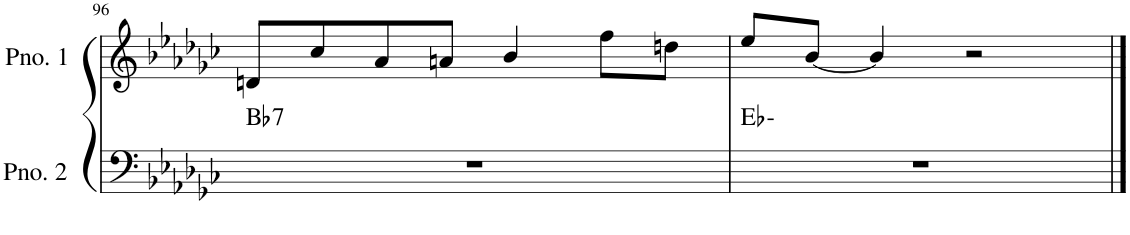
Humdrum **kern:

**kern	**harte	**kern
*part2	*part2	*part1
*staff2	*	*staff1
*I"ピアノ 2	*	*I"ピアノ 1
!!LO:PB:g=z
*clefF4	*	*clefG2
*k[b-e-a-d-g-c-]	*	*k[b-e-a-d-g-c-]
*M4/4	*	*M4/4
=96	=96	=96
!	!LO:H:kt=7	!
1r	Bb:7	8dn/L
.	.	8cc-/
.	.	8a-/
.	.	8an/J
.	.	4b-/
.	.	8ff\L
.	.	8ddn\J
=97	=97	=97
1r	Eb:min	8ee-/L
.	.	[8b-/J
.	.	4b-/]
.	.	2r
==	==	==
*-	*-	*-
